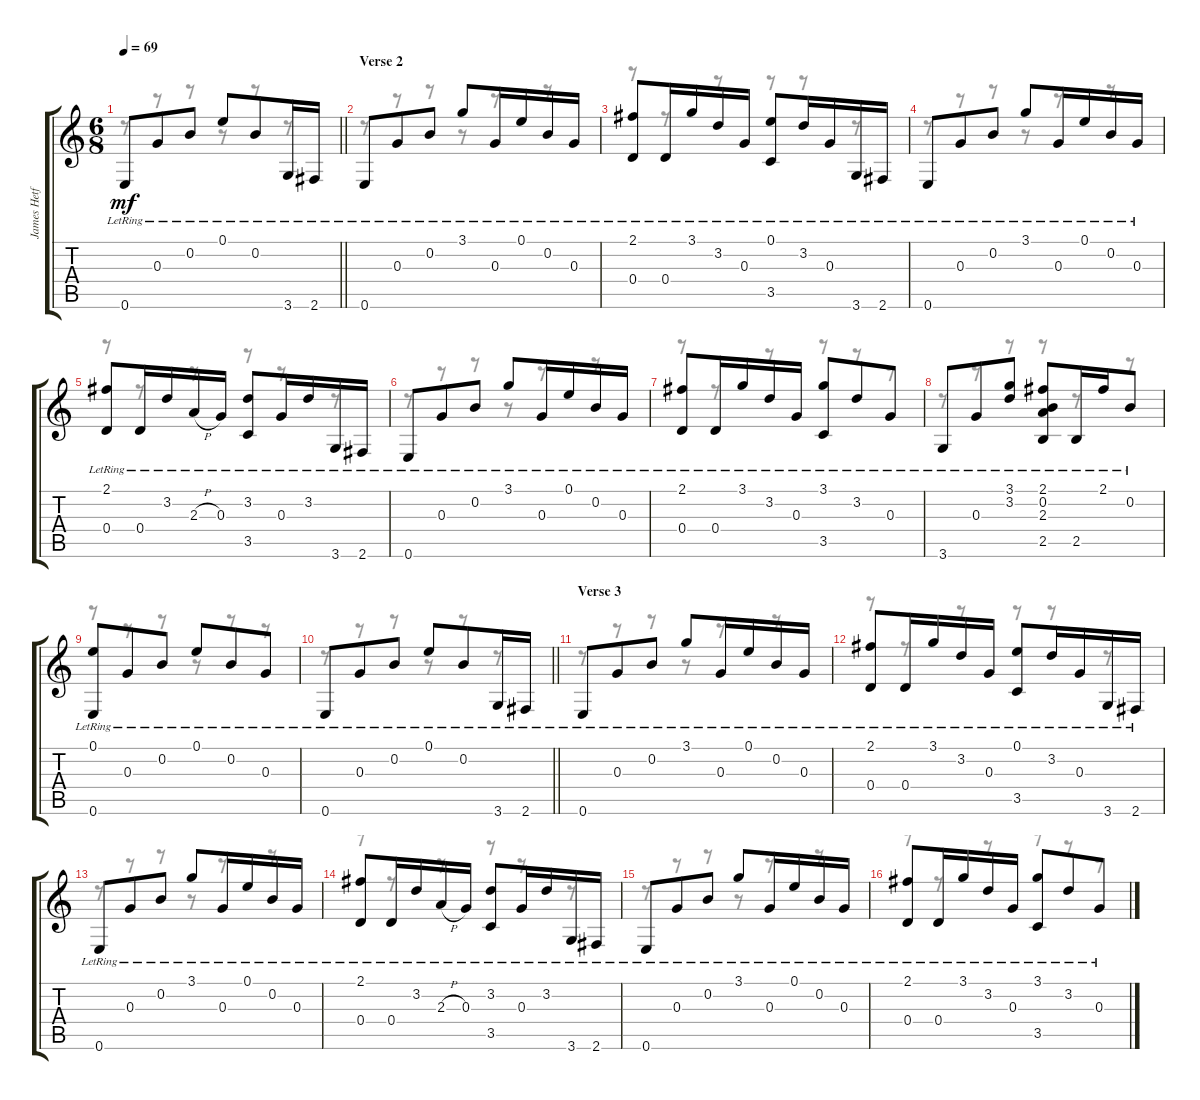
\track ("James Hetfield (Clean)" "James Hetf") {instrument electricguitarclean}
\staff {score tabs}
\tuning (E4 B3 G3 D3 A2 E2) {hide}
\voice
\ts (6 8)
\tempo 69
\clef g2
\barLineRight lightlight
\ks c
0.6{lr}.8{dy mf} 0.3{lr}.8 0.2{lr}.8 0.1{lr}.8 0.2{lr}.8 3.6{lr}.16 2.6{lr}.16 |
\section ("" "Verse 2")
0.6{lr}.8 0.3{lr}.8 0.2{lr}.8 3.1{lr}.8 0.3{lr}.16 0.1{lr}.16 0.2{lr}.16 0.3{lr}.16 |
(2.1{lr} 0.4{lr}).8 0.4{lr}.16 3.1{lr}.16 3.2{lr}.16 0.3{lr}.16 (0.1{lr} 3.5{lr}).8 3.2{lr}.16 0.3{lr}.16 3.6{lr}.16 2.6{lr}.16 |
0.6{lr}.8 0.3{lr}.8 0.2{lr}.8 3.1{lr}.8 0.3{lr}.16 0.1{lr}.16 0.2{lr}.16 0.3{lr}.16 |
(2.1{lr} 0.4{lr}).8 0.4{lr}.16 3.2{lr}.16 2.3{h lr}.16 0.3{lr}.16 (3.2{lr} 3.5{lr}).8 0.3{lr}.16 3.2{lr}.16 3.6{lr}.16 2.6{lr}.16 |
0.6{lr}.8 0.3{lr}.8 0.2{lr}.8 3.1{lr}.8 0.3{lr}.16 0.1{lr}.16 0.2{lr}.16 0.3{lr}.16 |
(2.1{lr} 0.4{lr}).8 0.4{lr}.16 3.1{lr}.16 3.2{lr}.16 0.3{lr}.16 (3.1{lr} 3.5{lr}).8 3.2{lr}.8 0.3{lr}.8 |
3.6{lr}.8 0.3{lr}.8 (3.1{lr} 3.2{lr}).8 (2.1{lr} 0.2{lr} 2.3{lr} 2.5{lr}).8 2.5{lr}.16 2.1{lr}.16 0.2{lr}.8 |
(0.1{lr} 0.6{lr}).8 0.3{lr}.8 0.2{lr}.8 0.1{lr}.8 0.2{lr}.8 0.3{lr}.8 |
\barLineRight lightlight
0.6{lr}.8 0.3{lr}.8 0.2{lr}.8 0.1{lr}.8 0.2{lr}.8 3.6{lr}.16 2.6{lr}.16 |
\section ("" "Verse 3")
0.6{lr}.8 0.3{lr}.8 0.2{lr}.8 3.1{lr}.8 0.3{lr}.16 0.1{lr}.16 0.2{lr}.16 0.3{lr}.16 |
(2.1{lr} 0.4{lr}).8 0.4{lr}.16 3.1{lr}.16 3.2{lr}.16 0.3{lr}.16 (0.1{lr} 3.5{lr}).8 3.2{lr}.16 0.3{lr}.16 3.6{lr}.16 2.6{lr}.16 |
0.6{lr}.8 0.3{lr}.8 0.2{lr}.8 3.1{lr}.8 0.3{lr}.16 0.1{lr}.16 0.2{lr}.16 0.3{lr}.16 |
(2.1{lr} 0.4{lr}).8 0.4{lr}.16 3.2{lr}.16 2.3{h lr}.16 0.3{lr}.16 (3.2{lr} 3.5{lr}).8 0.3{lr}.16 3.2{lr}.16 3.6{lr}.16 2.6{lr}.16 |
0.6{lr}.8 0.3{lr}.8 0.2{lr}.8 3.1{lr}.8 0.3{lr}.16 0.1{lr}.16 0.2{lr}.16 0.3{lr}.16 |
(2.1{lr} 0.4{lr}).8 0.4{lr}.16 3.1{lr}.16 3.2{lr}.16 0.3{lr}.16 (3.1{lr} 3.5{lr}).8 3.2{lr}.8 0.3{lr}.8
\voice
\clef g2
\ottava regular
\simile none
\barLineRight lightlight
\ks c
r.8{dy f} r.8 r.8 r.8 r.8 r.8 |
r.8 r.8 r.8 r.8 r.8 r.8 |
r.8 r.8 r.8 r.8 r.8 r.8 |
r.8 r.8 r.8 r.8 r.8 r.8 |
r.8 r.8 r.8 r.8 r.8 r.8 |
r.8 r.8 r.8 r.8 r.8 r.8 |
r.8 r.8 r.8 r.8 r.8 r.8 |
r.8 r.8 r.8 r.8 r.8 r.8 |
r.8 r.8 r.8 r.8 r.8 r.8 |
\barLineRight lightlight
r.8 r.8 r.8 r.8 r.8 r.8 |
r.8 r.8 r.8 r.8 r.8 r.8 |
r.8 r.8 r.8 r.8 r.8 r.8 |
r.8 r.8 r.8 r.8 r.8 r.8 |
r.8 r.8 r.8 r.8 r.8 r.8 |
r.8 r.8 r.8 r.8 r.8 r.8 |
r.8 r.8 r.8 r.8 r.8 r.8
